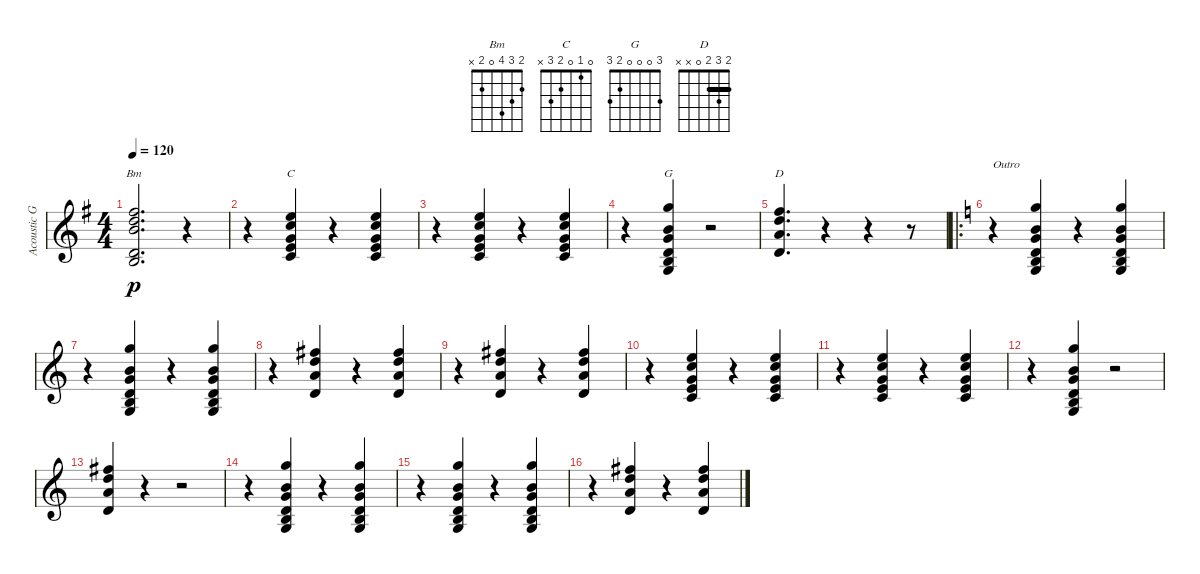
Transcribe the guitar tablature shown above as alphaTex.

\track ("Acoustic Guitar 1" "Acoustic G") {instrument acousticguitarsteel}
\staff {score}
\tuning (E4 B3 G3 D3 A2 E2) {hide}
\chord ("Bm" 2 3 4 0 2 x)
\chord ("C" 0 1 0 2 3 x)
\chord ("G" 3 0 0 0 2 3)
\chord ("D" 2 3 2 0 x x) {barre 2}
\ts (4 4)
\tempo 120
\clef g2
\ks g
(2.1 3.2 4.3 0.4 2.5).2{d ch "Bm" dy p} r.4 |
r.4 (0.1 1.2 0.3 2.4 3.5).4{ch "C"} r.4 (0.1 1.2 0.3 2.4 3.5).4 |
r.4 (0.1 1.2 0.3 2.4 3.5).4 r.4 (0.1 1.2 0.3 2.4 3.5).4 |
r.4 (3.1 0.2 0.3 0.4 2.5 3.6).4{ch "G"} r.2 |
(2.1 3.2 2.3 0.4).4{d ch "D"} r.4 r.4 r.8 |
\ro
\ks c
r.4{txt "Outro"} (3.1 0.2 0.3 0.4 2.5 3.6).4 r.4 (3.1 0.2 0.3 0.4 2.5 3.6).4 |
r.4 (3.1 0.2 0.3 0.4 2.5 3.6).4 r.4 (3.1 0.2 0.3 0.4 2.5 3.6).4 |
r.4 (2.1 3.2 2.3 0.4).4 r.4 (2.1 3.2 2.3 0.4).4 |
r.4 (2.1 3.2 2.3 0.4).4 r.4 (2.1 3.2 2.3 0.4).4 |
r.4 (0.1 1.2 0.3 2.4 3.5).4 r.4 (0.1 1.2 0.3 2.4 3.5).4 |
r.4 (0.1 1.2 0.3 2.4 3.5).4 r.4 (0.1 1.2 0.3 2.4 3.5).4 |
r.4 (3.1 0.2 0.3 0.4 2.5 3.6).4 r.2 |
(2.1 3.2 2.3 0.4).4 r.4 r.2 |
r.4 (3.1 0.2 0.3 0.4 2.5 3.6).4 r.4 (3.1 0.2 0.3 0.4 2.5 3.6).4 |
r.4 (3.1 0.2 0.3 0.4 2.5 3.6).4 r.4 (3.1 0.2 0.3 0.4 2.5 3.6).4 |
r.4 (2.1 3.2 2.3 0.4).4 r.4 (2.1 3.2 2.3 0.4).4
